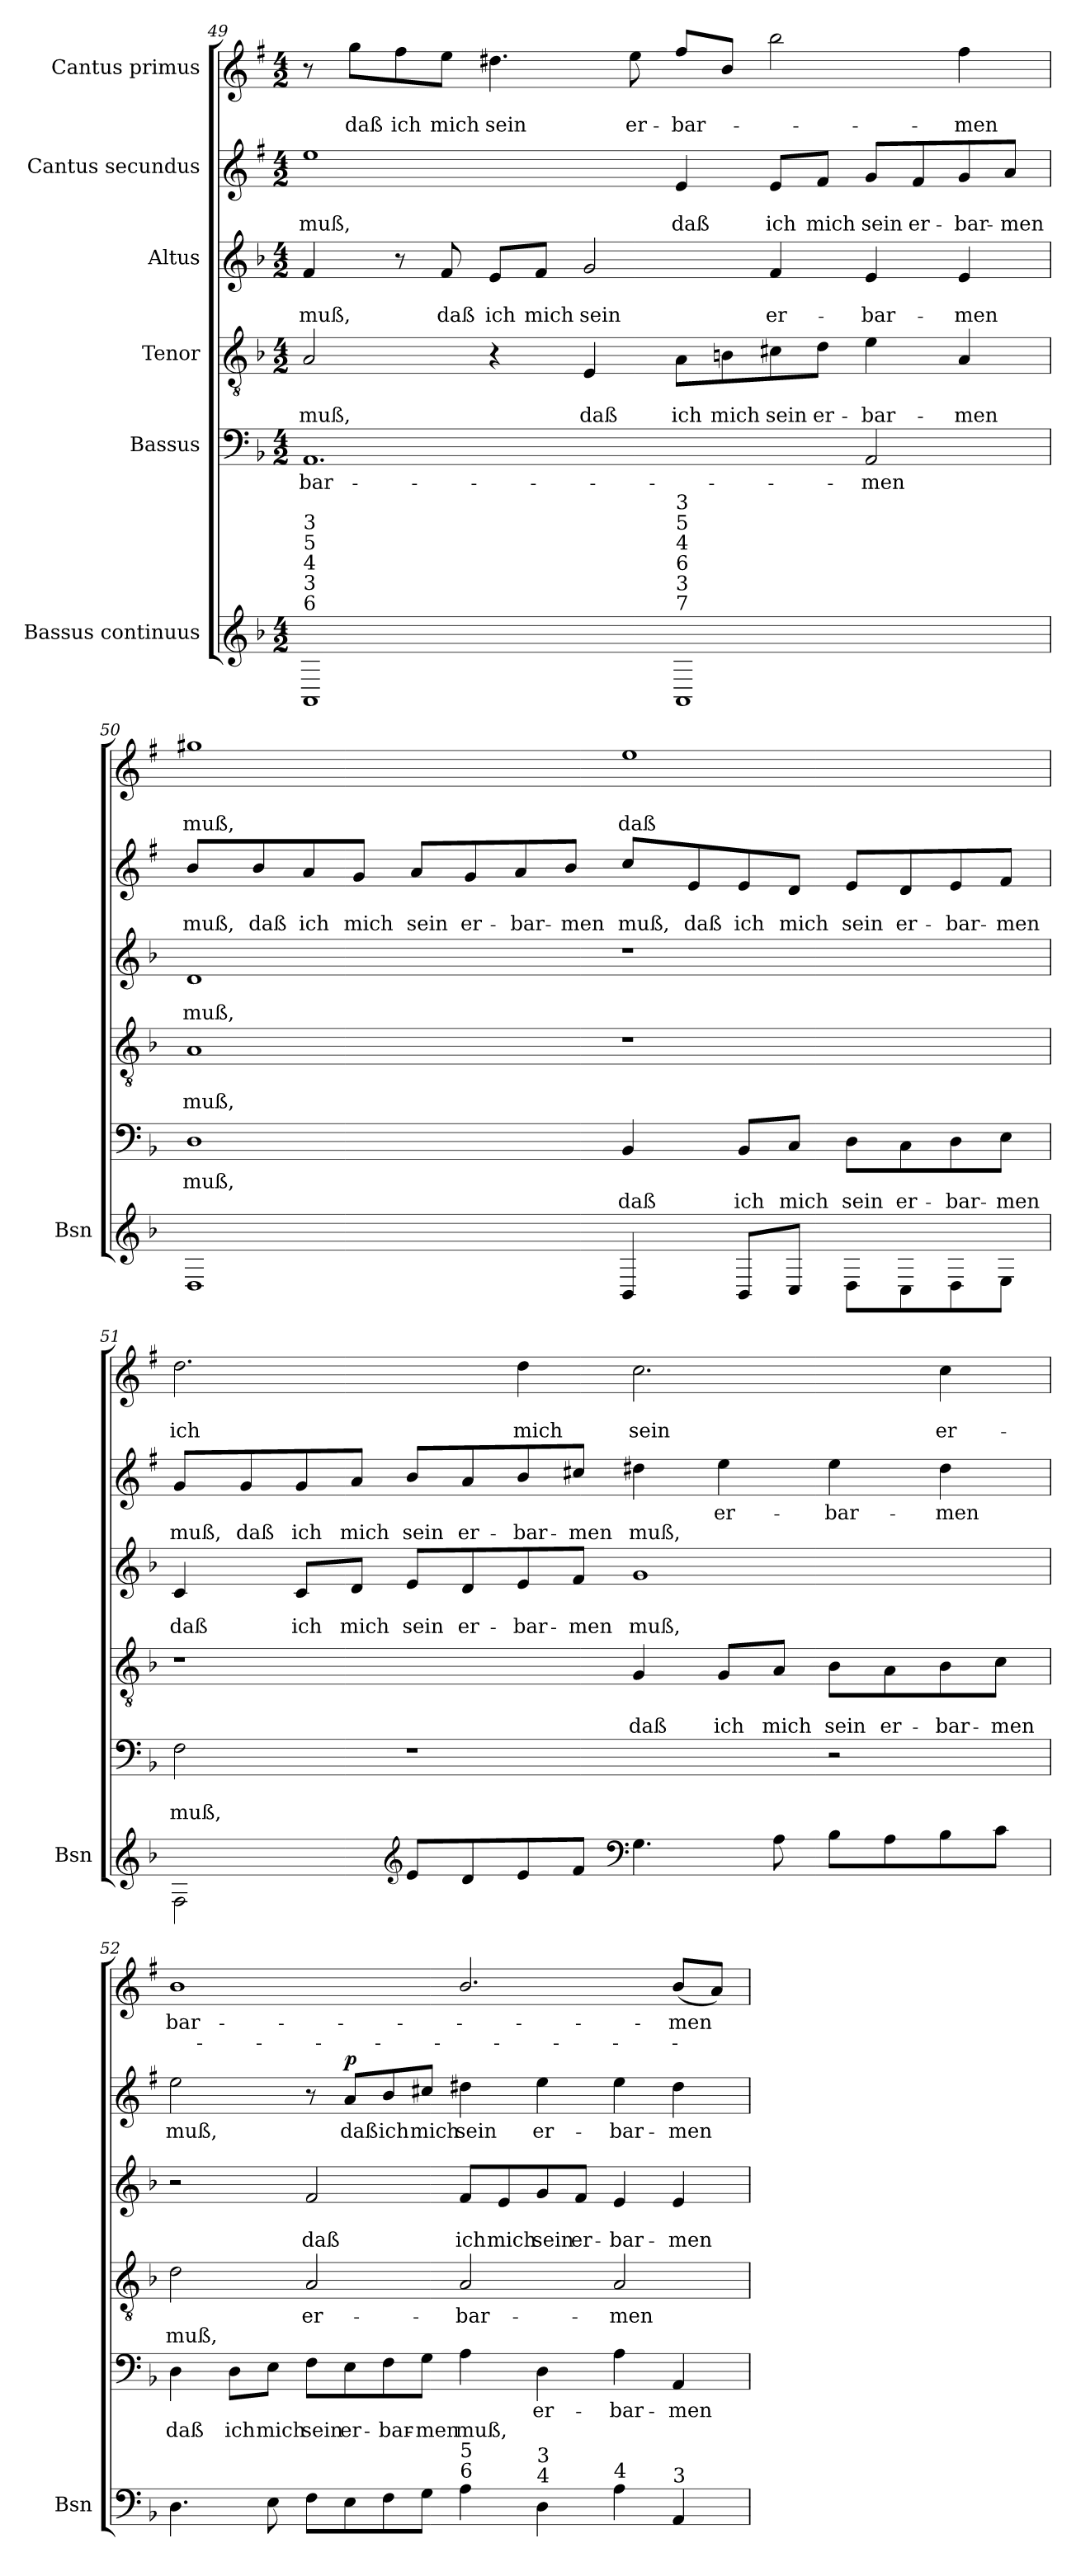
**kern	**kern	**text	**text	**kern	**text	**text	**kern	**text	**text	**kern	**text	**text	**dynam	**kern	**text	**text
*part6	*part5	*part5	*part5	*part4	*part4	*part4	*part3	*part3	*part3	*part2	*part2	*part2	*part2	*part1	*part1	*part1
*staff6	*staff5	*staff5	*staff5	*staff4	*staff4	*staff4	*staff3	*staff3	*staff3	*staff2	*staff2	*staff2	*staff2	*staff1	*staff1	*staff1
*I"Bassus continuus	*I"Bassus	*	*	*I"Tenor	*	*	*I"Altus	*	*	*I"Cantus secundus	*	*	*	*I"Cantus primus	*	*
*I'Bsn	*	*	*	*	*	*	*	*	*	*	*	*	*	*	*	*
!!LO:PB:g=z
*clefG2	*clefF4	*	*	*clefGv2	*	*	*clefG2	*	*	*clefG2	*	*	*	*clefG2	*	*
*	*	*	*	*	*	*	*	*	*	*ITrd1c2	*	*	*	*ITrd1c2	*	*
*k[b-]	*k[b-]	*	*	*k[b-]	*	*	*k[b-]	*	*	*k[b-]	*	*	*	*k[b-]	*	*
*F:	*F:	*	*	*F:	*	*	*F:	*	*	*F:	*	*	*	*F:	*	*
*M4/2	*M4/2	*	*	*M4/2	*	*	*M4/2	*	*	*M4/2	*	*	*	*M4/2	*	*
=49	=49	=49	=49	=49	=49	=49	=49	=49	=49	=49	=49	=49	=49	=49	=49	=49
!LO:TX:a:t=6	!	!	!	!	!	!	!	!	!	!	!	!	!	!	!	!
!LO:TX:a:t=3	!	!	!	!	!	!	!	!	!	!	!	!	!	!	!	!
!LO:TX:a:t=4	!	!	!	!	!	!	!	!	!	!	!	!	!	!	!	!
!LO:TX:a:t=5	!	!	!	!	!	!	!	!	!	!	!	!	!	!	!	!
!LO:TX:a:t=3	!	!	!	!	!	!	!	!	!	!	!	!	!	!	!	!
!	!	!LO:LY:b	!	!	!	!LO:LY:b	!	!	!LO:LY:b	!	!	!LO:LY:b	!	!	!	!
1AA	1.AA	-bar-	.	2A/	.	muß,	4f/	.	muß,	1dd	.	muß,	.	8r	.	.
!	!	!	!	!	!	!	!	!	!	!	!	!	!	!	!	!LO:LY:b
.	.	.	.	.	.	.	.	.	.	.	.	.	.	8ff\L	.	daß
!	!	!	!	!	!	!	!	!	!	!	!	!	!	!	!	!LO:LY:b
.	.	.	.	.	.	.	8r	.	.	.	.	.	.	8ee\	.	ich
!	!	!	!	!	!	!	!	!	!LO:LY:b	!	!	!	!	!	!	!LO:LY:b
.	.	.	.	.	.	.	8f/	.	daß	.	.	.	.	8dd\J	.	mich
!	!	!	!	!	!	!	!	!	!LO:LY:b	!	!	!	!	!	!	!LO:LY:b
.	.	.	.	4r	.	.	8e/L	.	ich	.	.	.	.	4.cc#X\	.	sein
!	!	!	!	!	!	!	!	!	!LO:LY:b	!	!	!	!	!	!	!
.	.	.	.	.	.	.	8f/J	.	mich	.	.	.	.	.	.	.
!	!	!	!	!	!	!LO:LY:b	!	!	!LO:LY:b	!	!	!	!	!	!	!
.	.	.	.	4E/	.	daß	2g/	.	sein	.	.	.	.	.	.	.
!	!	!	!	!	!	!	!	!	!	!	!	!	!	!	!	!LO:LY:b
.	.	.	.	.	.	.	.	.	.	.	.	.	.	8dd\	.	er-
!LO:TX:a:t=7	!	!	!	!	!	!	!	!	!	!	!	!	!	!	!	!
!LO:TX:a:t=3	!	!	!	!	!	!	!	!	!	!	!	!	!	!	!	!
!LO:TX:a:t=6	!	!	!	!	!	!	!	!	!	!	!	!	!	!	!	!
!LO:TX:a:t=4	!	!	!	!	!	!	!	!	!	!	!	!	!	!	!	!
!LO:TX:a:t=5	!	!	!	!	!	!	!	!	!	!	!	!	!	!	!	!
!LO:TX:a:t=3	!	!	!	!	!	!	!	!	!	!	!	!	!	!	!	!
!	!	!	!	!	!	!LO:LY:b	!	!	!	!	!	!LO:LY:b	!	!	!	!LO:LY:b
1AA	.	.	.	8A\L	.	ich	.	.	.	4d/	.	daß	.	8ee/L	.	-bar-
!	!	!	!	!	!	!LO:LY:b	!	!	!	!	!	!	!	!	!	!
.	.	.	.	8Bn\	.	mich	.	.	.	.	.	.	.	8a/J	.	.
!	!	!	!	!	!	!LO:LY:b	!	!	!LO:LY:b	!	!	!LO:LY:b	!	!	!	!
.	.	.	.	8c#X\	.	sein	4f/	.	er-	8d/L	.	ich	.	2aa\	.	.
!	!	!	!	!	!	!LO:LY:b	!	!	!	!	!	!LO:LY:b	!	!	!	!
.	.	.	.	8d\J	.	er-	.	.	.	8e/J	.	mich	.	.	.	.
!	!	!LO:LY:b	!	!	!	!LO:LY:b	!	!	!LO:LY:b	!	!	!LO:LY:b	!	!	!	!
.	2AA/	-men	.	4e\	.	-bar-	4e/	.	-bar-	8f/L	.	sein	.	.	.	.
!	!	!	!	!	!	!	!	!	!	!	!	!LO:LY:b	!	!	!	!
.	.	.	.	.	.	.	.	.	.	8e/	.	er-	.	.	.	.
!	!	!	!	!	!	!LO:LY:b	!	!	!LO:LY:b	!	!	!LO:LY:b	!	!	!	!LO:LY:b
.	.	.	.	4A/	.	-men	4e/	.	-men	8f/	.	-bar-	.	4ee\	.	-men
!	!	!	!	!	!	!	!	!	!	!	!	!LO:LY:b	!	!	!	!
.	.	.	.	.	.	.	.	.	.	8g/J	.	-men	.	.	.	.
!!LO:LB:g=z
=50	=50	=50	=50	=50	=50	=50	=50	=50	=50	=50	=50	=50	=50	=50	=50	=50
!	!	!LO:LY:b	!	!	!	!LO:LY:b	!	!	!LO:LY:b	!	!	!LO:LY:b	!	!	!	!LO:LY:b
1D	1D	muß,	.	1A	.	muß,	1d	.	muß,	8a/L	.	muß,	.	1ff#X	.	muß,
!	!	!	!	!	!	!	!	!	!	!	!	!LO:LY:b	!	!	!	!
.	.	.	.	.	.	.	.	.	.	8a/	.	daß	.	.	.	.
!	!	!	!	!	!	!	!	!	!	!	!	!LO:LY:b	!	!	!	!
.	.	.	.	.	.	.	.	.	.	8g/	.	ich	.	.	.	.
!	!	!	!	!	!	!	!	!	!	!	!	!LO:LY:b	!	!	!	!
.	.	.	.	.	.	.	.	.	.	8f/J	.	mich	.	.	.	.
!	!	!	!	!	!	!	!	!	!	!	!	!LO:LY:b	!	!	!	!
.	.	.	.	.	.	.	.	.	.	8g/L	.	sein	.	.	.	.
!	!	!	!	!	!	!	!	!	!	!	!	!LO:LY:b	!	!	!	!
.	.	.	.	.	.	.	.	.	.	8f/	.	er-	.	.	.	.
!	!	!	!	!	!	!	!	!	!	!	!	!LO:LY:b	!	!	!	!
.	.	.	.	.	.	.	.	.	.	8g/	.	-bar-	.	.	.	.
!	!	!	!	!	!	!	!	!	!	!	!	!LO:LY:b	!	!	!	!
.	.	.	.	.	.	.	.	.	.	8a/J	.	-men	.	.	.	.
!	!	!	!LO:LY:b	!	!	!	!	!	!	!	!	!LO:LY:b	!	!	!	!LO:LY:b
4BB-/	4BB-/	.	daß	1r	.	.	1r	.	.	8b-/L	.	muß,	.	1dd	.	daß
!	!	!	!	!	!	!	!	!	!	!	!	!LO:LY:b	!	!	!	!
.	.	.	.	.	.	.	.	.	.	8d/	.	daß	.	.	.	.
!	!	!	!LO:LY:b	!	!	!	!	!	!	!	!	!LO:LY:b	!	!	!	!
8BB-/L	8BB-/L	.	ich	.	.	.	.	.	.	8d/	.	ich	.	.	.	.
!	!	!	!LO:LY:b	!	!	!	!	!	!	!	!	!LO:LY:b	!	!	!	!
8C/J	8C/J	.	mich	.	.	.	.	.	.	8c/J	.	mich	.	.	.	.
!	!	!	!LO:LY:b	!	!	!	!	!	!	!	!	!LO:LY:b	!	!	!	!
8D\L	8D\L	.	sein	.	.	.	.	.	.	8d/L	.	sein	.	.	.	.
!	!	!	!LO:LY:b	!	!	!	!	!	!	!	!	!LO:LY:b	!	!	!	!
8C\	8C\	.	er-	.	.	.	.	.	.	8c/	.	er-	.	.	.	.
!	!	!	!LO:LY:b	!	!	!	!	!	!	!	!	!LO:LY:b	!	!	!	!
8D\	8D\	.	-bar-	.	.	.	.	.	.	8d/	.	-bar-	.	.	.	.
!	!	!	!LO:LY:b	!	!	!	!	!	!	!	!	!LO:LY:b	!	!	!	!
8E\J	8E\J	.	-men	.	.	.	.	.	.	8e/J	.	-men	.	.	.	.
!!LO:PB:g=z
=51	=51	=51	=51	=51	=51	=51	=51	=51	=51	=51	=51	=51	=51	=51	=51	=51
!	!	!	!LO:LY:b	!	!	!	!	!	!LO:LY:b	!	!	!LO:LY:b	!	!	!	!LO:LY:b
2F\	2F\	.	muß,	1r	.	.	4c/	.	daß	8f/L	.	muß,	.	2.cc\	.	ich
!	!	!	!	!	!	!	!	!	!	!	!	!LO:LY:b	!	!	!	!
.	.	.	.	.	.	.	.	.	.	8f/	.	daß	.	.	.	.
!	!	!	!	!	!	!	!	!	!LO:LY:b	!	!	!LO:LY:b	!	!	!	!
.	.	.	.	.	.	.	8c/L	.	ich	8f/	.	ich	.	.	.	.
!	!	!	!	!	!	!	!	!	!LO:LY:b	!	!	!LO:LY:b	!	!	!	!
.	.	.	.	.	.	.	8d/J	.	mich	8g/J	.	mich	.	.	.	.
*clefG2	*	*	*	*	*	*	*	*	*	*	*	*	*	*	*	*
!	!	!	!	!	!	!	!	!	!LO:LY:b	!	!	!LO:LY:b	!	!	!	!
8e/L	1r	.	.	.	.	.	8e/L	.	sein	8a/L	.	sein	.	.	.	.
!	!	!	!	!	!	!	!	!	!LO:LY:b	!	!	!LO:LY:b	!	!	!	!
8d/	.	.	.	.	.	.	8d/	.	er-	8g/	.	er-	.	.	.	.
!	!	!	!	!	!	!	!	!	!LO:LY:b	!	!	!LO:LY:b	!	!	!	!LO:LY:b
8e/	.	.	.	.	.	.	8e/	.	-bar-	8a/	.	-bar-	.	4cc\	.	mich
!	!	!	!	!	!	!	!	!	!LO:LY:b	!	!	!LO:LY:b	!	!	!	!
8f/J	.	.	.	.	.	.	8f/J	.	-men	8bn/J	.	-men	.	.	.	.
*clefF4	*	*	*	*	*	*	*	*	*	*	*	*	*	*	*	*
!	!	!	!	!	!	!LO:LY:b	!	!	!LO:LY:b	!	!	!LO:LY:b	!	!	!	!LO:LY:b
4.G\	.	.	.	4G/	.	daß	1g	.	muß,	4cc#X\	.	muß,	.	2.b-\	.	sein
!	!	!	!	!	!	!LO:LY:b	!	!	!	!	!LO:LY:b	!	!	!	!	!
.	.	.	.	8G/L	.	ich	.	.	.	4dd\	er-	.	.	.	.	.
!	!	!	!	!	!	!LO:LY:b	!	!	!	!	!	!	!	!	!	!
8A\	.	.	.	8A/J	.	mich	.	.	.	.	.	.	.	.	.	.
!	!	!	!	!	!	!LO:LY:b	!	!	!	!	!LO:LY:b	!	!	!	!	!
8B-\L	2r	.	.	8B-\L	.	sein	.	.	.	4dd\	-bar-	.	.	.	.	.
!	!	!	!	!	!	!LO:LY:b	!	!	!	!	!	!	!	!	!	!
8A\	.	.	.	8A\	.	er-	.	.	.	.	.	.	.	.	.	.
!	!	!	!	!	!	!LO:LY:b	!	!	!	!	!LO:LY:b	!	!	!	!	!LO:LY:b
8B-\	.	.	.	8B-\	.	-bar-	.	.	.	4cc#\	-men	.	.	4b-\	.	er-
!	!	!	!	!	!	!LO:LY:b	!	!	!	!	!	!	!	!	!	!
8c\J	.	.	.	8c\J	.	-men	.	.	.	.	.	.	.	.	.	.
!!LO:LB:g=z
=52	=52	=52	=52	=52	=52	=52	=52	=52	=52	=52	=52	=52	=52	=52	=52	=52
!	!	!	!LO:LY:b	!	!	!LO:LY:b	!	!	!	!	!LO:LY:b	!	!	!	!LO:LY:b	!
4.D\	4D\	.	daß	2d\	.	muß,	2r	.	.	2dd\	muß,	.	.	1a	-bar-	.
!	!	!	!LO:LY:b	!	!	!	!	!	!	!	!	!	!	!	!	!
.	8D\L	.	ich	.	.	.	.	.	.	.	.	.	.	.	.	.
!	!	!	!LO:LY:b	!	!	!	!	!	!	!	!	!	!	!	!	!
8E\	8E\J	.	mich	.	.	.	.	.	.	.	.	.	.	.	.	.
!	!	!	!LO:LY:b	!	!LO:LY:b	!	!	!	!LO:LY:b	!	!	!	!	!	!	!
8F\L	8F\L	.	sein	2A/	er-	.	2f/	.	daß	8r	.	.	.	.	.	.
!	!	!	!LO:LY:b	!	!	!	!	!	!	!	!LO:LY:b	!	!LO:DY:b	!	!	!
8E\	8E\	.	er-	.	.	.	.	.	.	8g/L	daß	.	p	.	.	.
!	!	!	!LO:LY:b	!	!	!	!	!	!	!	!LO:LY:b	!	!	!	!	!
8F\	8F\	.	-bar-	.	.	.	.	.	.	8a/	ich	.	.	.	.	.
!	!	!	!LO:LY:b	!	!	!	!	!	!	!	!LO:LY:b	!	!	!	!	!
8G\J	8G\J	.	-men	.	.	.	.	.	.	8bn/J	mich	.	.	.	.	.
!LO:TX:a:t=6	!	!	!	!	!	!	!	!	!	!	!	!	!	!	!	!
!LO:TX:a:t=5	!	!	!	!	!	!	!	!	!	!	!	!	!	!	!	!
!	!	!	!LO:LY:b	!	!LO:LY:b	!	!	!	!LO:LY:b	!	!LO:LY:b	!	!	!	!	!
4A\	4A\	.	muß,	2A/	-bar-	.	8f/L	.	ich	4cc#X\	sein	.	.	2.a/	.	.
!	!	!	!	!	!	!	!	!	!LO:LY:b	!	!	!	!	!	!	!
.	.	.	.	.	.	.	8e/	.	mich	.	.	.	.	.	.	.
!LO:TX:a:t=4	!	!	!	!	!	!	!	!	!	!	!	!	!	!	!	!
!LO:TX:a:t=3	!	!	!	!	!	!	!	!	!	!	!	!	!	!	!	!
!	!	!LO:LY:b	!	!	!	!	!	!	!LO:LY:b	!	!LO:LY:b	!	!	!	!	!
4D\	4D\	er-	.	.	.	.	8g/	.	sein	4dd\	er-	.	.	.	.	.
!	!	!	!	!	!	!	!	!	!LO:LY:b	!	!	!	!	!	!	!
.	.	.	.	.	.	.	8f/J	.	er-	.	.	.	.	.	.	.
!LO:TX:a:t=4	!	!	!	!	!	!	!	!	!	!	!	!	!	!	!	!
!	!	!LO:LY:b	!	!	!LO:LY:b	!	!	!	!LO:LY:b	!	!LO:LY:b	!	!	!	!	!
4A\	4A\	-bar-	.	2A/	-men	.	4e/	.	-bar-	4dd\	-bar-	.	.	.	.	.
!LO:TX:a:t=3	!	!	!	!	!	!	!	!	!	!	!	!	!	!	!	!
!	!	!LO:LY:b	!	!	!	!	!	!	!LO:LY:b	!	!LO:LY:b	!	!	!	!LO:LY:b	!
4AA/	4AA/	-men	.	.	.	.	4e/	.	-men	4cc#i\	-men	.	.	(<8a/L	-men	.
.	.	.	.	.	.	.	.	.	.	.	.	.	.	8g/J)	.	.
=	=	=	=	=	=	=	=	=	=	=	=	=	=	=	=	=
*-	*-	*-	*-	*-	*-	*-	*-	*-	*-	*-	*-	*-	*-	*-	*-	*-
